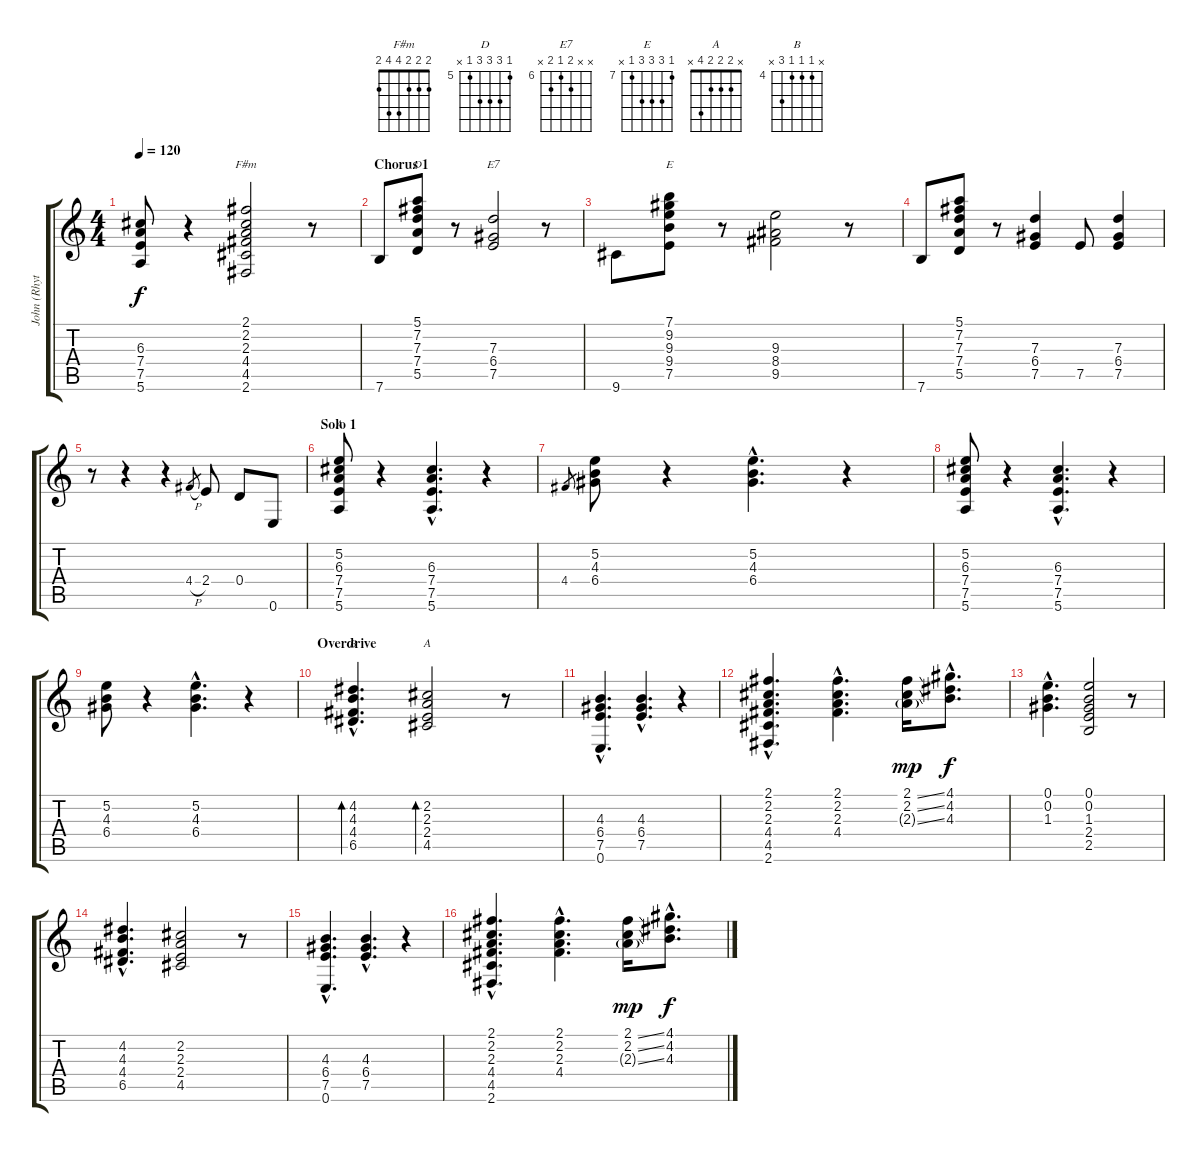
\track ("John (Rhytm Guitar)" "John (Rhyt") {instrument acousticguitarnylon}
\staff {score tabs}
\tuning (E4 B3 G3 D3 A2 E2) {hide}
\chord ("F#m" 2 2 2 4 4 2)
\chord ("D" 5 7 7 7 5 x) {firstfret 5}
\chord ("E7" x x 7 6 7 x) {firstfret 6}
\chord ("E" 7 9 9 9 7 x) {firstfret 7}
\chord ("A" 5 5 6 7 7 5) {firstfret 5}
\chord ("B" x 4 4 4 6 x) {firstfret 4}
\chord ("A" x 2 2 2 4 x)
\ts (4 4)
\tempo 120
\clef g2
\ks c
(6.3 7.4 7.5 5.6).8{dy f} r.4 (2.1 2.2 2.3 4.4 4.5 2.6).2{ch "F#m"} r.8 |
\section ("" "Chorus 1")
7.6.8 (5.1 7.2 7.3 7.4 5.5).8{ch "D"} r.8 (7.3 6.4 7.5).2{ch "E7"} r.8 |
9.6.8 (7.1 9.2 9.3 9.4 7.5).8{ch "E"} r.8 (9.3 8.4 9.5).2 r.8 |
7.6.8 (5.1 7.2 7.3 7.4 5.5).8 r.8 (7.3 6.4 7.5).4 7.5.8 (7.3 6.4 7.5).4 |
r.8 r.4 r.4 4.4{h}.8{gr} 2.4.8 0.4.8 0.6.8 |
\section ("" "Solo 1")
(5.2 6.3 7.4 7.5 5.6).8{ch "A" volume 16} r.4 (6.3{hac} 7.4{hac} 7.5{hac} 5.6{hac}).4{d} r.4 |
4.4.8{gr} (5.2 4.3 6.4).8 r.4 (5.2{hac} 4.3{hac} 6.4{hac}).4{d} r.4 |
(5.2 6.3 7.4 7.5 5.6).8 r.4 (6.3{hac} 7.4{hac} 7.5{hac} 5.6{hac}).4{d} r.4 |
(5.2 4.3 6.4).8 r.4 (5.2{hac} 4.3{hac} 6.4{hac}).4{d} r.4 |
\section ("" "Overdrive ")
(4.2{hac} 4.3{hac} 4.4{hac} 6.5{hac}).4{d bd 240 ch "B" volume 10} (2.2 2.3 2.4 4.5).2{bd 240 ch "A"} r.8 |
(4.3{hac} 6.4{hac} 7.5{hac} 0.6{hac}).4{d} (4.3{hac} 6.4{hac} 7.5{hac}).4{d} r.4 |
(2.1{hac} 2.2{hac} 2.3{hac} 4.4{hac} 4.5{hac} 2.6{hac}).4{d} (2.1{hac} 2.2{hac} 2.3{hac} 4.4{hac}).4{d} (2.1{ss} 2.2{ss} 2.3{ss g}).16{dy mp} (4.1{hac} 4.2{hac} 4.3{hac}).8{d dy f} |
(0.1{hac} 0.2{hac} 1.3{hac}).4{d} (0.1 0.2 1.3 2.4 2.5).2 r.8 |
(4.2{hac} 4.3{hac} 4.4{hac} 6.5{hac}).4{d} (2.2 2.3 2.4 4.5).2 r.8 |
(4.3{hac} 6.4{hac} 7.5{hac} 0.6{hac}).4{d} (4.3{hac} 6.4{hac} 7.5{hac}).4{d} r.4 |
(2.1{hac} 2.2{hac} 2.3{hac} 4.4{hac} 4.5{hac} 2.6{hac}).4{d} (2.1{hac} 2.2{hac} 2.3{hac} 4.4{hac}).4{d} (2.1{ss} 2.2{ss} 2.3{ss g}).16{dy mp} (4.1{hac} 4.2{hac} 4.3{hac}).8{d dy f}
